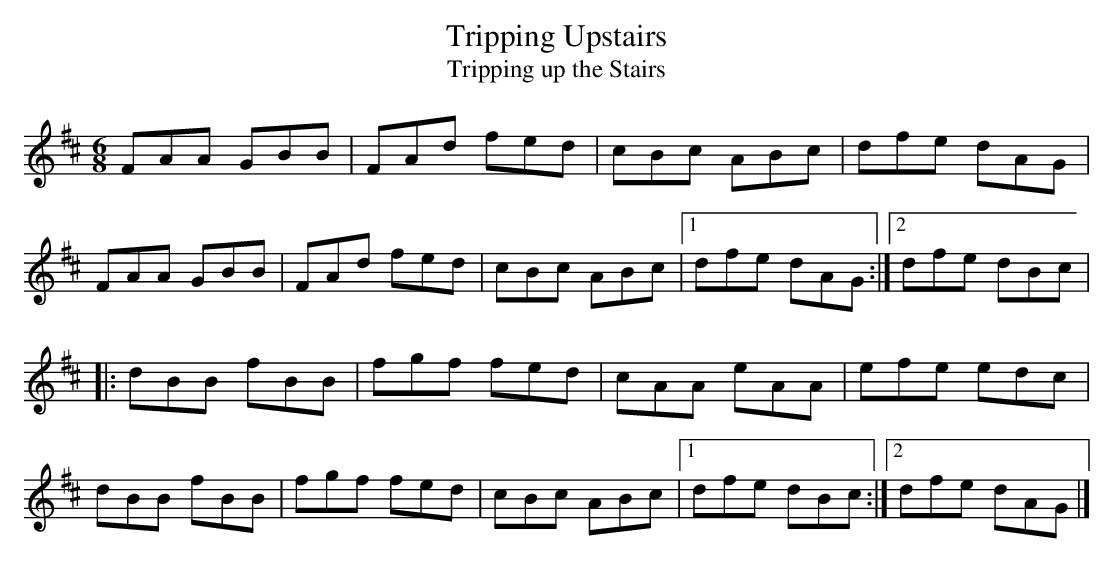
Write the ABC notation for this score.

X:1
T:Tripping Upstairs
T:Tripping up the Stairs
M:6/8
L:1/8
K:D
FAA GBB|FAd fed|cBc ABc|dfe dAG|!
FAA GBB|FAd fed|cBc ABc|1dfe dAG:|2dfe dBc|!
|:dBB fBB|fgf fed|cAA eAA|efe edc|!
dBB fBB|fgf fed|cBc ABc|1dfe dBc:|2dfe dAG|]!
